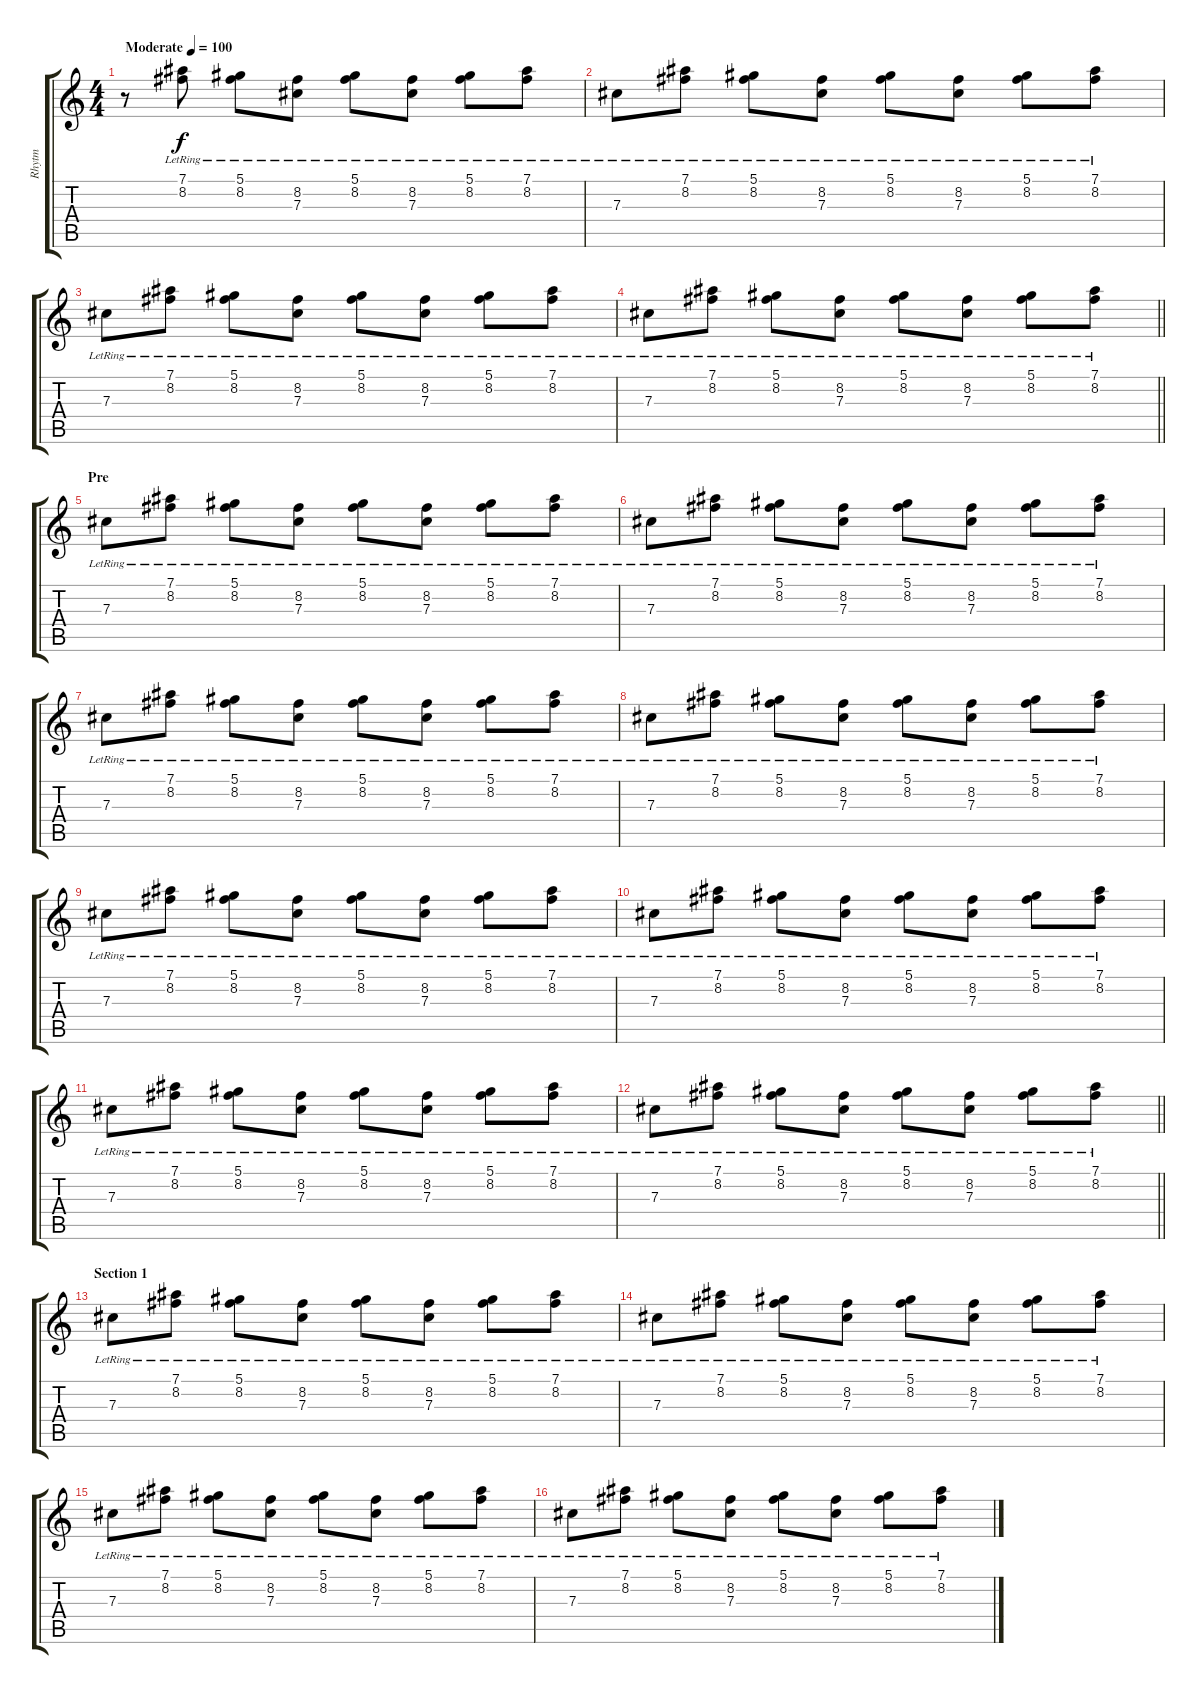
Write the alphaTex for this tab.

\track ("Rhytm" "Rhytm") {instrument electricguitarclean}
\staff {score tabs}
\tuning (Eb4 Bb3 Gb3 Db3 Ab2 Eb2) {hide}
\ts (4 4)
\tempo (100 "Moderate")
\clef g2
\ks c
r.8{dy f volume 0 instrument electricguitarclean} (7.1{lr} 8.2{lr}).8{volume 10} (5.1{lr} 8.2{lr}).8 (8.2{lr} 7.3{lr}).8 (5.1{lr} 8.2{lr}).8 (8.2{lr} 7.3{lr}).8 (5.1{lr} 8.2{lr}).8 (7.1{lr} 8.2{lr}).8 |
7.3{lr}.8 (7.1{lr} 8.2{lr}).8 (5.1{lr} 8.2{lr}).8 (8.2{lr} 7.3{lr}).8 (5.1{lr} 8.2{lr}).8 (8.2{lr} 7.3{lr}).8 (5.1{lr} 8.2{lr}).8 (7.1{lr} 8.2{lr}).8 |
7.3{lr}.8 (7.1{lr} 8.2{lr}).8 (5.1{lr} 8.2{lr}).8 (8.2{lr} 7.3{lr}).8 (5.1{lr} 8.2{lr}).8 (8.2{lr} 7.3{lr}).8 (5.1{lr} 8.2{lr}).8 (7.1{lr} 8.2{lr}).8 |
\barLineRight lightlight
7.3{lr}.8 (7.1{lr} 8.2{lr}).8 (5.1{lr} 8.2{lr}).8 (8.2{lr} 7.3{lr}).8 (5.1{lr} 8.2{lr}).8 (8.2{lr} 7.3{lr}).8 (5.1{lr} 8.2{lr}).8 (7.1{lr} 8.2{lr}).8 |
\section ("" "Pre")
7.3{lr}.8 (7.1{lr} 8.2{lr}).8 (5.1{lr} 8.2{lr}).8 (8.2{lr} 7.3{lr}).8 (5.1{lr} 8.2{lr}).8 (8.2{lr} 7.3{lr}).8 (5.1{lr} 8.2{lr}).8 (7.1{lr} 8.2{lr}).8 |
7.3{lr}.8 (7.1{lr} 8.2{lr}).8 (5.1{lr} 8.2{lr}).8 (8.2{lr} 7.3{lr}).8 (5.1{lr} 8.2{lr}).8 (8.2{lr} 7.3{lr}).8 (5.1{lr} 8.2{lr}).8 (7.1{lr} 8.2{lr}).8 |
7.3{lr}.8 (7.1{lr} 8.2{lr}).8 (5.1{lr} 8.2{lr}).8 (8.2{lr} 7.3{lr}).8 (5.1{lr} 8.2{lr}).8 (8.2{lr} 7.3{lr}).8 (5.1{lr} 8.2{lr}).8 (7.1{lr} 8.2{lr}).8 |
7.3{lr}.8 (7.1{lr} 8.2{lr}).8 (5.1{lr} 8.2{lr}).8 (8.2{lr} 7.3{lr}).8 (5.1{lr} 8.2{lr}).8 (8.2{lr} 7.3{lr}).8 (5.1{lr} 8.2{lr}).8 (7.1{lr} 8.2{lr}).8 |
7.3{lr}.8 (7.1{lr} 8.2{lr}).8 (5.1{lr} 8.2{lr}).8 (8.2{lr} 7.3{lr}).8 (5.1{lr} 8.2{lr}).8 (8.2{lr} 7.3{lr}).8 (5.1{lr} 8.2{lr}).8 (7.1{lr} 8.2{lr}).8 |
7.3{lr}.8 (7.1{lr} 8.2{lr}).8 (5.1{lr} 8.2{lr}).8 (8.2{lr} 7.3{lr}).8 (5.1{lr} 8.2{lr}).8 (8.2{lr} 7.3{lr}).8 (5.1{lr} 8.2{lr}).8 (7.1{lr} 8.2{lr}).8 |
7.3{lr}.8 (7.1{lr} 8.2{lr}).8 (5.1{lr} 8.2{lr}).8 (8.2{lr} 7.3{lr}).8 (5.1{lr} 8.2{lr}).8 (8.2{lr} 7.3{lr}).8 (5.1{lr} 8.2{lr}).8 (7.1{lr} 8.2{lr}).8 |
\barLineRight lightlight
7.3{lr}.8 (7.1{lr} 8.2{lr}).8 (5.1{lr} 8.2{lr}).8 (8.2{lr} 7.3{lr}).8 (5.1{lr} 8.2{lr}).8 (8.2{lr} 7.3{lr}).8 (5.1{lr} 8.2{lr}).8 (7.1{lr} 8.2{lr}).8 |
\section ("" "Section 1")
7.3{lr}.8 (7.1{lr} 8.2{lr}).8 (5.1{lr} 8.2{lr}).8 (8.2{lr} 7.3{lr}).8 (5.1{lr} 8.2{lr}).8 (8.2{lr} 7.3{lr}).8 (5.1{lr} 8.2{lr}).8 (7.1{lr} 8.2{lr}).8 |
7.3{lr}.8 (7.1{lr} 8.2{lr}).8 (5.1{lr} 8.2{lr}).8 (8.2{lr} 7.3{lr}).8 (5.1{lr} 8.2{lr}).8 (8.2{lr} 7.3{lr}).8 (5.1{lr} 8.2{lr}).8 (7.1{lr} 8.2{lr}).8 |
7.3{lr}.8 (7.1{lr} 8.2{lr}).8 (5.1{lr} 8.2{lr}).8 (8.2{lr} 7.3{lr}).8 (5.1{lr} 8.2{lr}).8 (8.2{lr} 7.3{lr}).8 (5.1{lr} 8.2{lr}).8 (7.1{lr} 8.2{lr}).8 |
7.3{lr}.8 (7.1{lr} 8.2{lr}).8 (5.1{lr} 8.2{lr}).8 (8.2{lr} 7.3{lr}).8 (5.1{lr} 8.2{lr}).8 (8.2{lr} 7.3{lr}).8 (5.1{lr} 8.2{lr}).8 (7.1{lr} 8.2{lr}).8
